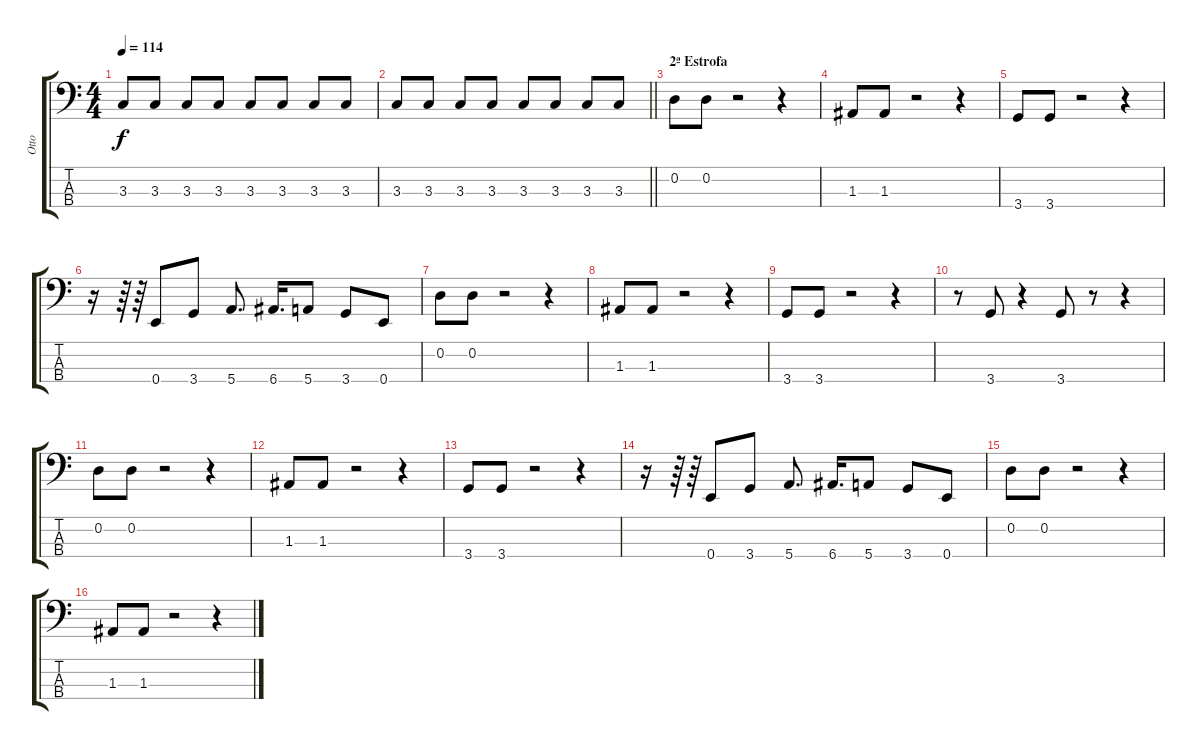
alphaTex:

\track ("Otto" "Otto") {instrument electricbassfinger}
\staff {score tabs}
\tuning (G2 D2 A1 E1) {hide}
\ts (4 4)
\tempo 114
\clef f4
\ks c
3.3.8{dy f} 3.3.8 3.3.8 3.3.8 3.3.8 3.3.8 3.3.8 3.3.8 |
\barLineRight lightlight
3.3.8 3.3.8 3.3.8 3.3.8 3.3.8 3.3.8 3.3.8 3.3.8 |
\section ("" "2ª Estrofa")
0.2.8 0.2.8 r.2 r.4 |
1.3.8 1.3.8 r.2 r.4 |
3.4.8 3.4.8 r.2 r.4 |
r.16 r.64 r.64 0.4.8 3.4.8 5.4.8{d} 6.4.16{d} 5.4.8 3.4.8 0.4.8 |
0.2.8 0.2.8 r.2 r.4 |
1.3.8 1.3.8 r.2 r.4 |
3.4.8 3.4.8 r.2 r.4 |
r.8 3.4.8 r.4 3.4.8 r.8 r.4 |
0.2.8 0.2.8 r.2 r.4 |
1.3.8 1.3.8 r.2 r.4 |
3.4.8 3.4.8 r.2 r.4 |
r.16 r.64 r.64 0.4.8 3.4.8 5.4.8{d} 6.4.16{d} 5.4.8 3.4.8 0.4.8 |
0.2.8 0.2.8 r.2 r.4 |
1.3.8 1.3.8 r.2 r.4
